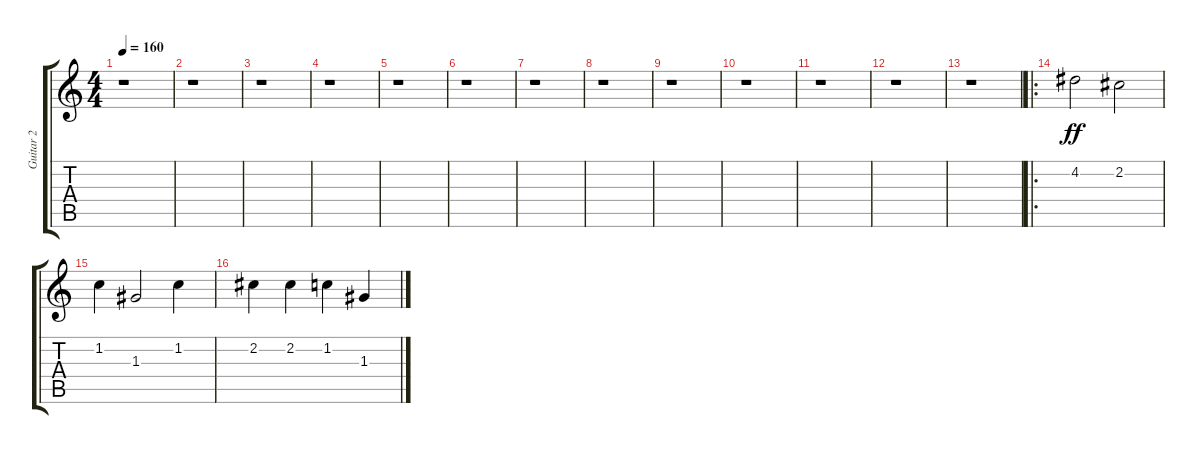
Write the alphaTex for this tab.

\track ("Guitar 2" "Guitar 2") {instrument acousticguitarnylon}
\staff {score tabs}
\tuning (E4 B3 G3 D3 A2 E2) {hide}
\ts (4 4)
\tempo 160
\clef g2
\ks c
r.1{dy mf} |
r.1 |
r.1 |
r.1 |
r.1 |
r.1 |
r.1 |
r.1 |
r.1 |
r.1 |
r.1 |
r.1 |
r.1 |
\ro
4.2.2{dy ff} 2.2.2 |
1.2.4 1.3.2 1.2.4 |
2.2.4 2.2.4 1.2.4 1.3.4
